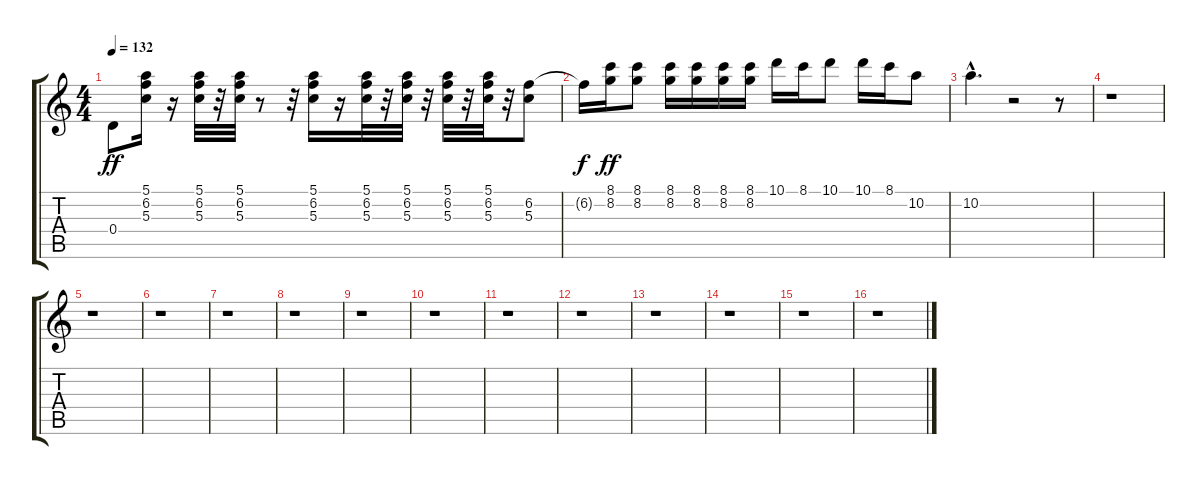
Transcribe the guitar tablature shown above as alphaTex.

\track "" {instrument overdrivenguitar}
\staff {score tabs}
\tuning (E4 B3 G3 D3 A2 E2) {hide}
\ts (4 4)
\tempo 132
\clef g2
\ks c
0.4.8{dy ff} (5.1 6.2 5.3).16 r.16 (5.1 6.2 5.3).32 r.32 (5.1 6.2 5.3).32 r.8 r.32 (5.1 6.2 5.3).16 r.16 (5.1 6.2 5.3).32 r.32 (5.1 6.2 5.3).32 r.32 (5.1 6.2 5.3).32 r.32 (5.1 6.2 5.3).32 r.32 (6.2 5.3).8 |
6.2{t}.16{dy f} (8.1 8.2).16{dy ff} (8.1 8.2).8 (8.1 8.2).16 (8.1 8.2).16 (8.1 8.2).16 (8.1 8.2).16 10.1.16 8.1.16 10.1.8 10.1.16 8.1.16 10.2.8 |
10.2{hac}.4{d} r.2 r.8 |
r.1 |
r.1 |
r.1 |
r.1 |
r.1 |
r.1 |
r.1 |
r.1 |
r.1 |
r.1 |
r.1 |
r.1 |
r.1
